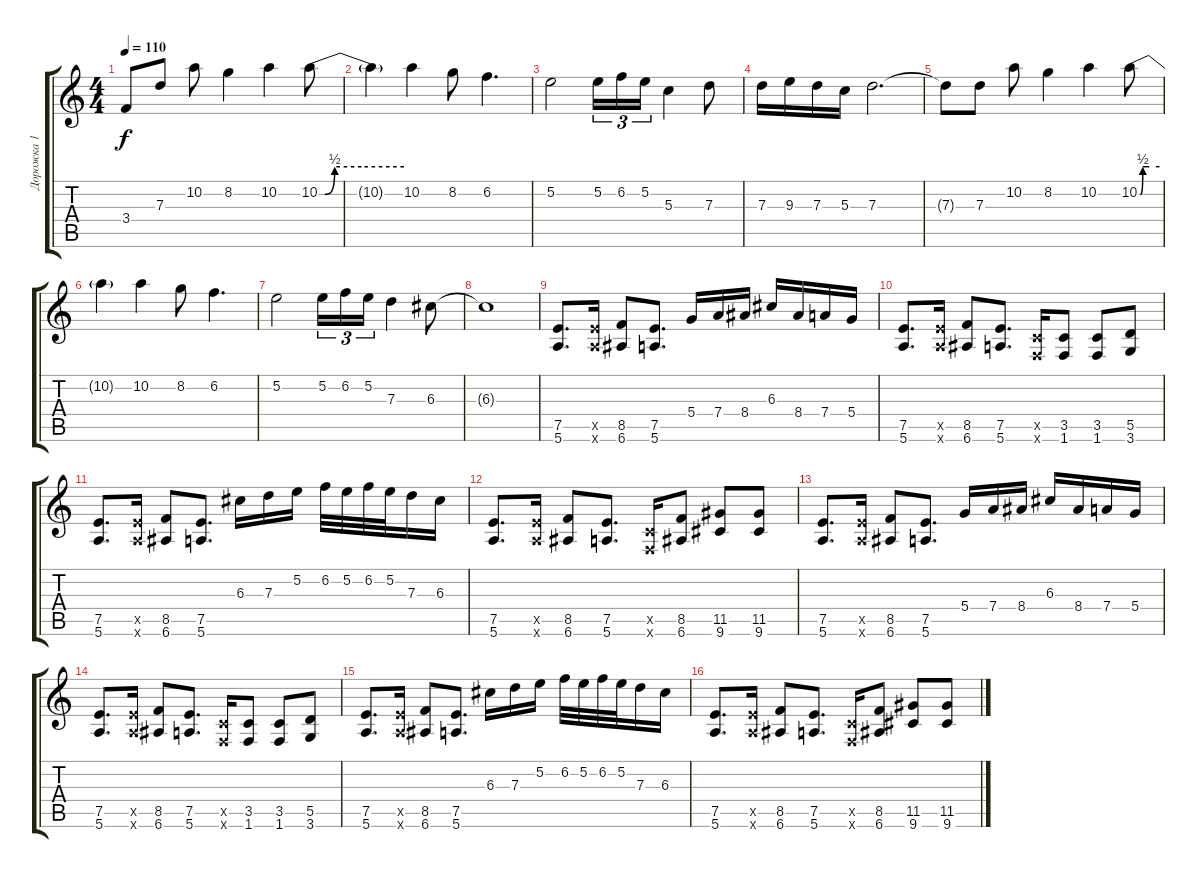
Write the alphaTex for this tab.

\track ("Дорожка 1" "Дорожка 1") {instrument distortionguitar}
\staff {score tabs}
\tuning (E4 B3 G3 D3 A2 E2) {hide}
\ts (4 4)
\tempo 110
\clef g2
\ks c
3.4{t}.8{dy f} 7.3.8 10.2.8 8.2.4 10.2.4 10.2{be (custom 0 0 4 0 11 2 30 2 60 2)}.8 |
10.2{t}.4 10.2.4 8.2.8 6.2.4{d} |
5.2.2 5.2.16{tu (3 2)} 6.2.16{tu (3 2)} 5.2.16{tu (3 2)} 5.3.4 7.3.8 |
7.3.16 9.3.16 7.3.16 5.3.16 7.3.2{d} |
7.3{t}.8 7.3.8 10.2.8 8.2.4 10.2.4 10.2{be (custom 0 0 4 0 11 2 30 2 60 2)}.8 |
10.2{t}.4 10.2.4 8.2.8 6.2.4{d} |
5.2.2 5.2.16{tu (3 2)} 6.2.16{tu (3 2)} 5.2.16{tu (3 2)} 7.3.4 6.3.8 |
6.3{t}.1 |
(7.5 5.6).8{d} (7.5{x} 5.6{x}).16 (8.5 6.6).8 (7.5 5.6).8{d} 5.4.16 7.4.16 8.4.16 6.3.16 8.4.16 7.4.16 5.4.16 |
(7.5 5.6).8{d} (7.5{x} 5.6{x}).16 (8.5 6.6).8 (7.5 5.6).8{d} (3.5{x} 1.6{x}).16 (3.5 1.6).8 (3.5 1.6).8 (5.5 3.6).8 |
(7.5 5.6).8{d} (7.5{x} 5.6{x}).16 (8.5 6.6).8 (7.5 5.6).8{d} 6.3.16 7.3.16 5.2.16 6.2.32 5.2.32 6.2.32 5.2.32 7.3.16 6.3.16 |
(7.5 5.6).8{d} (7.5{x} 5.6{x}).16 (8.5 6.6).8 (7.5 5.6).8{d} (3.5{x} 1.6{x}).16 (8.5 6.6).8 (11.5 9.6).8 (11.5 9.6).8 |
(7.5 5.6).8{d} (7.5{x} 5.6{x}).16 (8.5 6.6).8 (7.5 5.6).8{d} 5.4.16 7.4.16 8.4.16 6.3.16 8.4.16 7.4.16 5.4.16 |
(7.5 5.6).8{d} (7.5{x} 5.6{x}).16 (8.5 6.6).8 (7.5 5.6).8{d} (3.5{x} 1.6{x}).16 (3.5 1.6).8 (3.5 1.6).8 (5.5 3.6).8 |
(7.5 5.6).8{d} (7.5{x} 5.6{x}).16 (8.5 6.6).8 (7.5 5.6).8{d} 6.3.16 7.3.16 5.2.16 6.2.32 5.2.32 6.2.32 5.2.32 7.3.16 6.3.16 |
(7.5 5.6).8{d} (7.5{x} 5.6{x}).16 (8.5 6.6).8 (7.5 5.6).8{d} (3.5{x} 1.6{x}).16 (8.5 6.6).8 (11.5 9.6).8 (11.5 9.6).8
